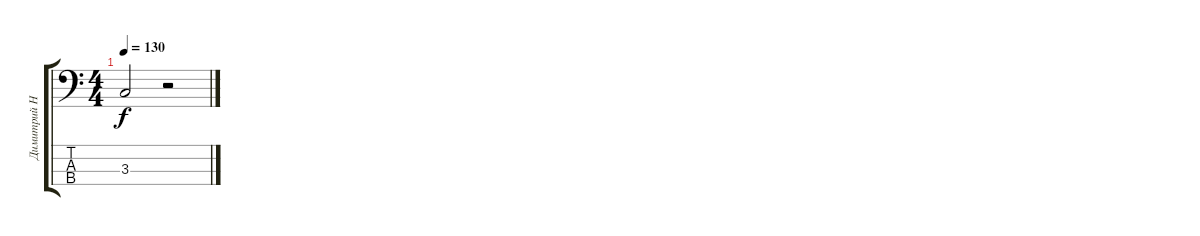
\track ("Димитрий Наскидашвили" "Димитрий Н") {instrument electricbassfinger}
\staff {score tabs}
\tuning (G2 D2 A1 E1) {hide}
\ts (4 4)
\tempo 130
\clef f4
\ks c
3.3.2{dy f} r.2
